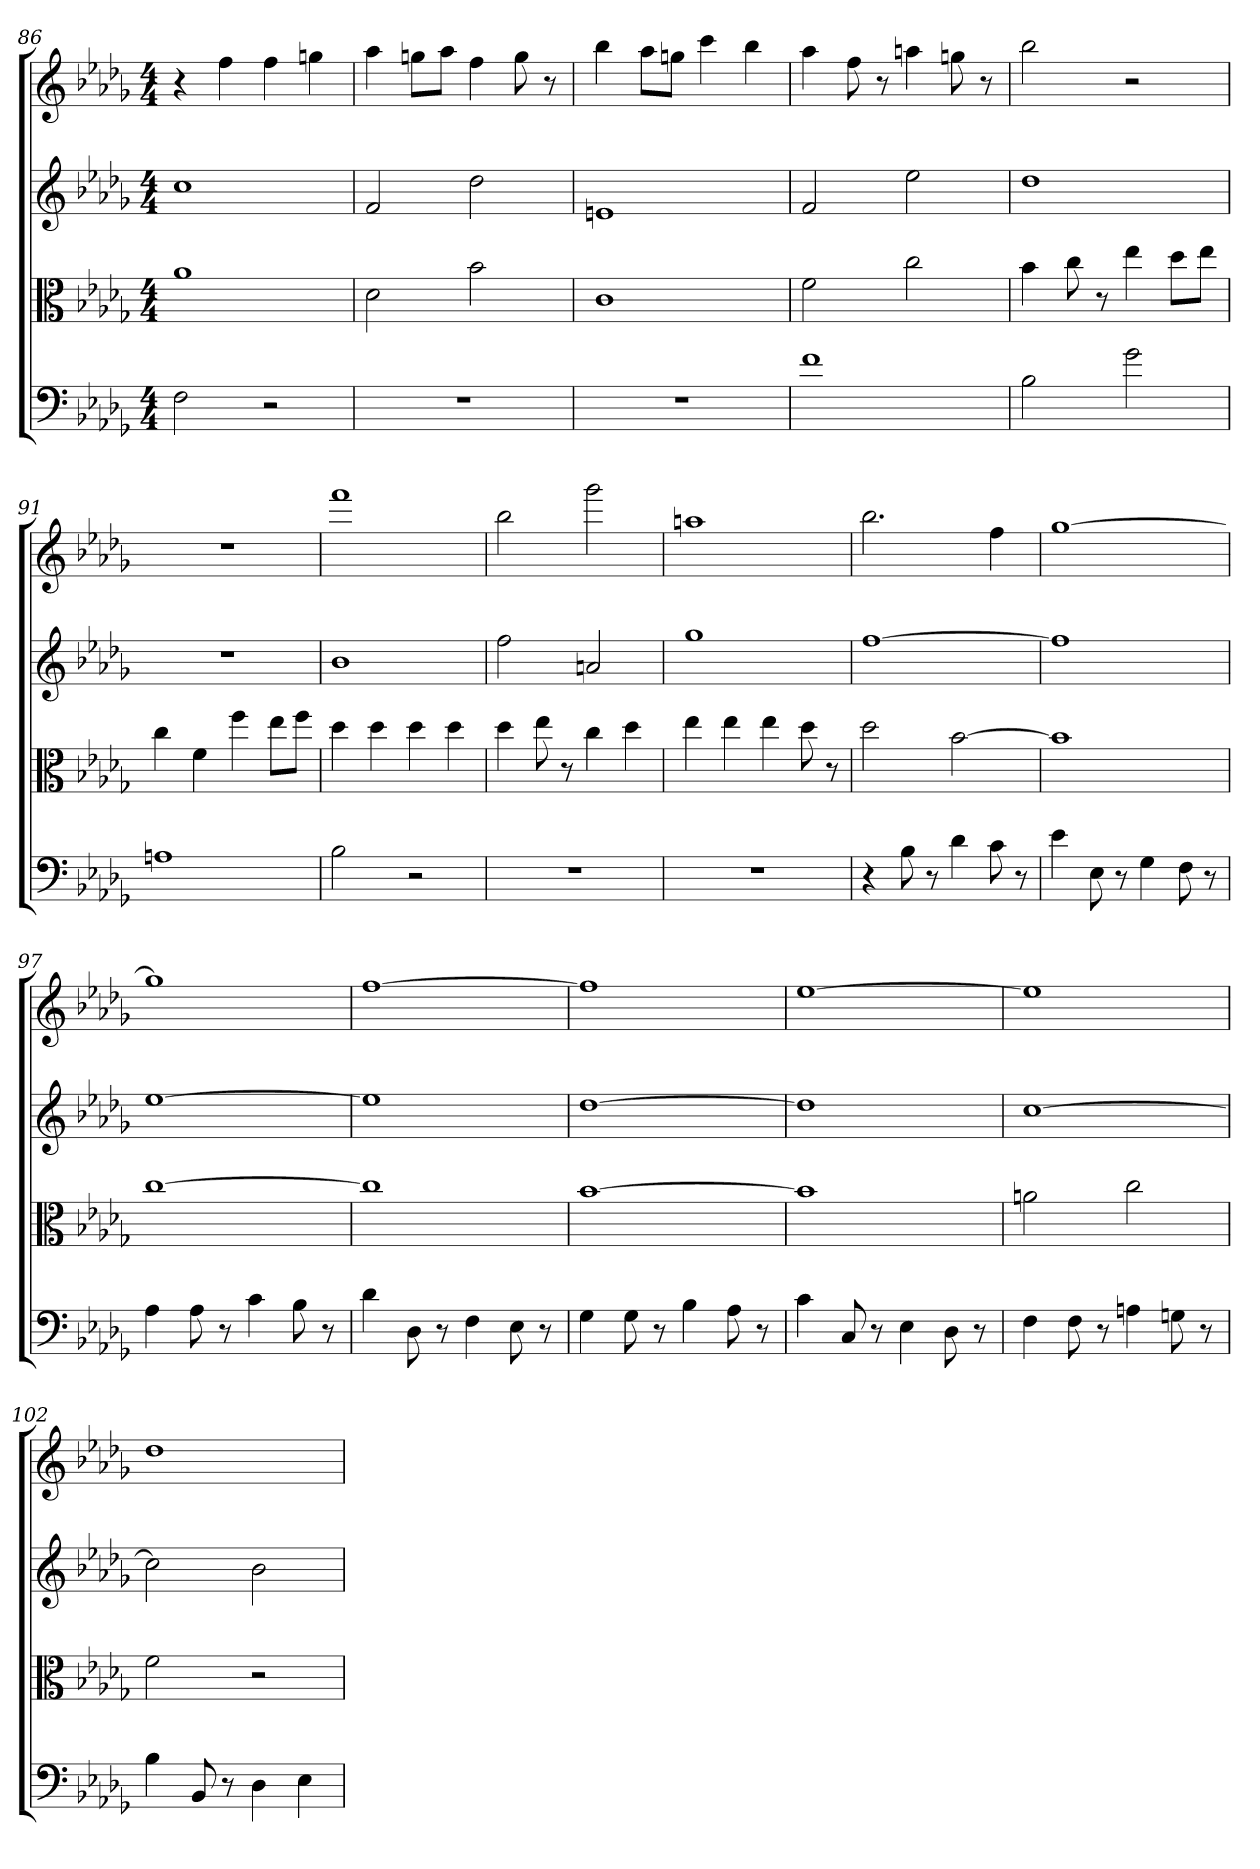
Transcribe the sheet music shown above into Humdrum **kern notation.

**kern	**kern	**kern	**kern
*part4	*part3	*part2	*part1
*staff4	*staff3	*staff2	*staff1
*clefF4	*clefC3	*clefG2	*clefG2
*k[b-e-a-d-g-]	*k[b-e-a-d-g-]	*k[b-e-a-d-g-]	*k[b-e-a-d-g-]
*b-:	*b-:	*b-:	*b-:
*M4/4	*M4/4	*M4/4	*M4/4
=86	=86	=86	=86
2F	1a-	1cc	4r
.	.	.	4ff
2r	.	.	4ff
.	.	.	4ggn
=87	=87	=87	=87
1r	2d-	2f	4aa-
.	.	.	8ggn\L
.	.	.	8aa-\J
.	2b-	2dd-	4ff
.	.	.	8gg
.	.	.	8r
=88	=88	=88	=88
1r	1c	1en	4bb-
.	.	.	8aa-\L
.	.	.	8ggn\J
.	.	.	4ccc
.	.	.	4bb-
=89	=89	=89	=89
1f	2f	2f	4aa-
.	.	.	8ff
.	.	.	8r
.	2cc	2ee-	4aan
.	.	.	8ggn
.	.	.	8r
=90	=90	=90	=90
2B-	4b-	1dd-	2bb-
.	8cc	.	.
.	8r	.	.
2g-	4ee-	.	2r
.	8dd-\L	.	.
.	8ee-\J	.	.
=91	=91	=91	=91
1An	4cc	1r	1r
.	4f	.	.
.	4ff	.	.
.	8ee-\L	.	.
.	8ff\J	.	.
=92	=92	=92	=92
2B-	4dd-	1b-	1fff
.	4dd-	.	.
2r	4dd-	.	.
.	4dd-	.	.
=93	=93	=93	=93
1r	4dd-	2ff	2bb-
.	8ee-	.	.
.	8r	.	.
.	4cc	2an	2ggg-
.	4dd-	.	.
=94	=94	=94	=94
1r	4ee-	1gg-	1aan
.	4ee-	.	.
.	4ee-	.	.
.	8dd-	.	.
.	8r	.	.
=95	=95	=95	=95
4r	2dd-	[1ff	2.bb-
8B-	.	.	.
8r	.	.	.
4d-	[2b-	.	.
8c	.	.	4ff
8r	.	.	.
=96	=96	=96	=96
4e-	1b-]	1ff]	[1gg-
8E-	.	.	.
8r	.	.	.
4G-	.	.	.
8F	.	.	.
8r	.	.	.
=97	=97	=97	=97
4A-	[1cc	[1ee-	1gg-]
8A-	.	.	.
8r	.	.	.
4c	.	.	.
8B-	.	.	.
8r	.	.	.
=98	=98	=98	=98
4d-	1cc]	1ee-]	[1ff
8D-	.	.	.
8r	.	.	.
4F	.	.	.
8E-	.	.	.
8r	.	.	.
=99	=99	=99	=99
4G-	[1b-	[1dd-	1ff]
8G-	.	.	.
8r	.	.	.
4B-	.	.	.
8A-	.	.	.
8r	.	.	.
=100	=100	=100	=100
4c	1b-]	1dd-]	[1ee-
8C	.	.	.
8r	.	.	.
4E-	.	.	.
8D-	.	.	.
8r	.	.	.
=101	=101	=101	=101
4F	2an	[1cc	1ee-]
8F	.	.	.
8r	.	.	.
4An	2cc	.	.
8Gn	.	.	.
8r	.	.	.
=102	=102	=102	=102
4B-	2f	2cc]	1dd-
8BB-	.	.	.
8r	.	.	.
4D-	2r	2b-	.
4E-	.	.	.
=	=	=	=
*-	*-	*-	*-
